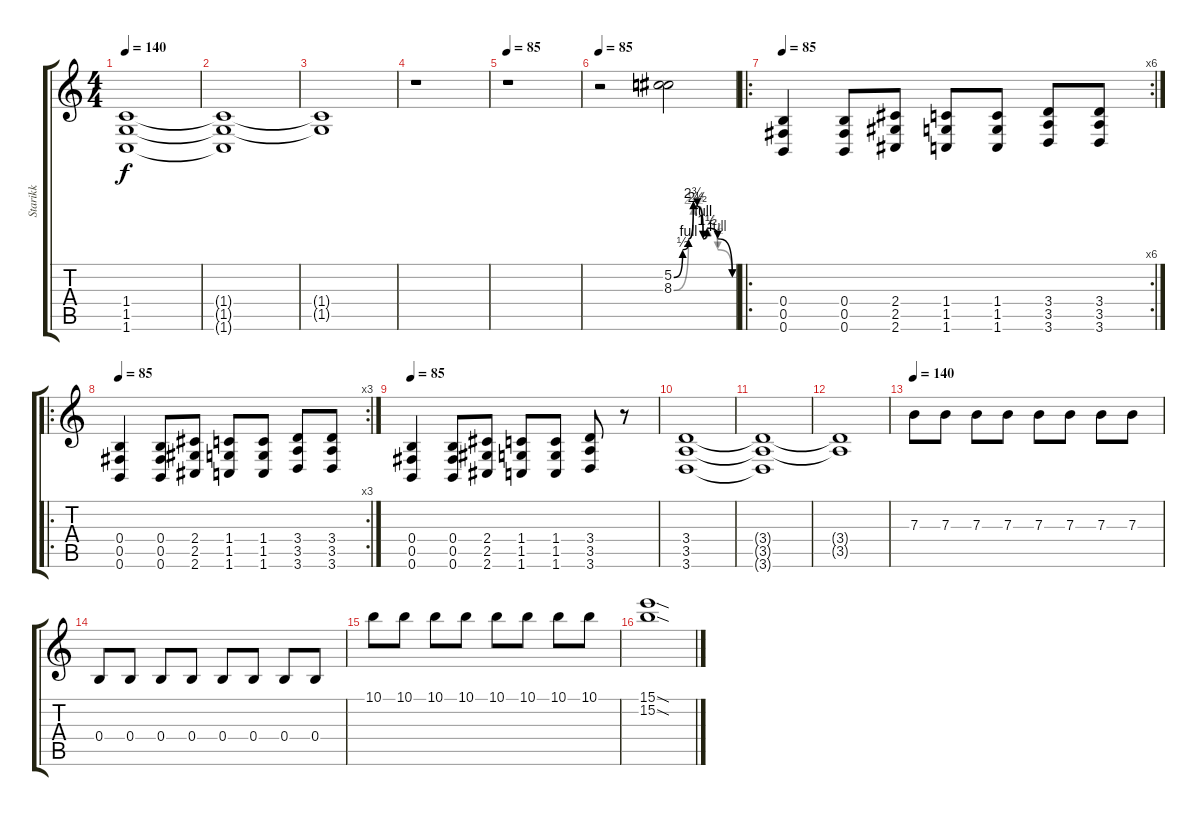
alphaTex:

\track ("Starikk" "Starikk") {instrument distortionguitar}
\staff {score tabs}
\tuning (Db4 Ab3 E3 B2 Gb2 B1) {hide}
\ts (4 4)
\tempo 140
\clef g2
\ks c
(1.4 1.5 1.6).1{dy f} |
(1.4{t} 1.5{t} 1.6{t}).1 |
(1.4{t} 1.5{t}).1 |
r.1 |
\tempo 85
r.1 |
\tempo 85
r.2 (5.2{be (custom 0 0 9 2 15 4 20 11 24 10 30 4 34 6 45 4 60 0)} 8.3{be (custom 0 0 15 4 20 10 26 10 30 4 35 6 45 2 60 0)}).2 |
\ro
\rc 6
\tempo 85
(0.4 0.5 0.6).4 (0.4 0.5 0.6).8 (2.4 2.5 2.6).8 (1.4 1.5 1.6).8 (1.4 1.5 1.6).8 (3.4 3.5 3.6).8 (3.4 3.5 3.6).8 |
\ro
\rc 3
\tempo 85
(0.4 0.5 0.6).4 (0.4 0.5 0.6).8 (2.4 2.5 2.6).8 (1.4 1.5 1.6).8 (1.4 1.5 1.6).8 (3.4 3.5 3.6).8 (3.4 3.5 3.6).8 |
\tempo 85
(0.4 0.5 0.6).4 (0.4 0.5 0.6).8 (2.4 2.5 2.6).8 (1.4 1.5 1.6).8 (1.4 1.5 1.6).8 (3.4 3.5 3.6).8 r.8 |
(3.4 3.5 3.6).1 |
(3.4{t} 3.5{t} 3.6{t}).1 |
(3.4{t} 3.5{t}).1 |
\tempo 140
7.3.8 7.3.8 7.3.8 7.3.8 7.3.8 7.3.8 7.3.8 7.3.8 |
0.4.8 0.4.8 0.4.8 0.4.8 0.4.8 0.4.8 0.4.8 0.4.8 |
10.1.8 10.1.8 10.1.8 10.1.8 10.1.8 10.1.8 10.1.8 10.1.8 |
(15.1{sod} 15.2{sod}).1
